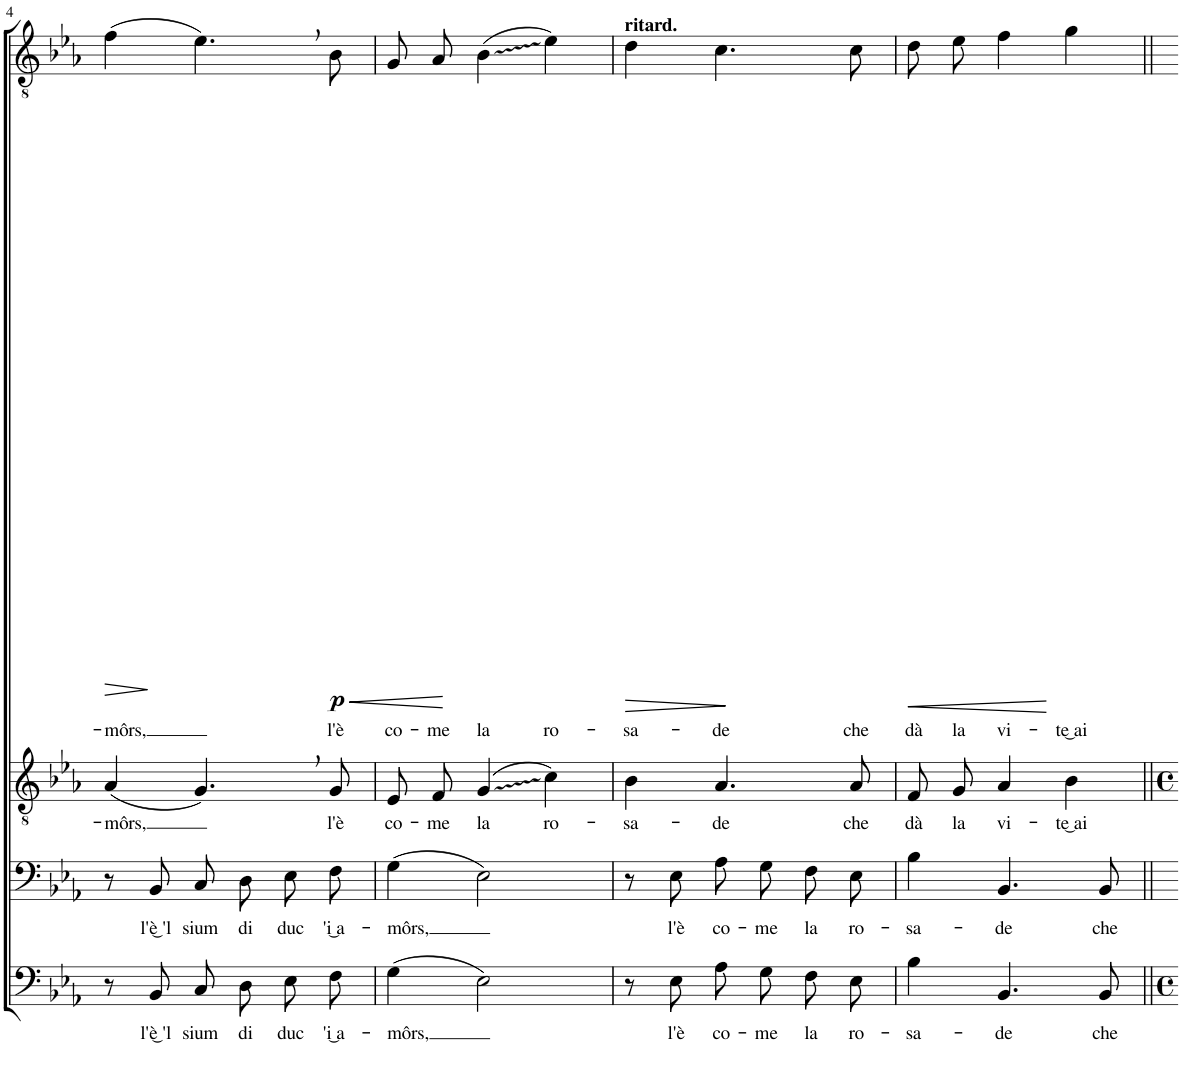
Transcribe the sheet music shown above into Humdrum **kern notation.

**kern	**text	**kern	**text	**kern	**text	**kern	**text	**dynam
*part4	*part4	*part3	*part3	*part2	*part2	*part1	*part1	*part1
*staff4	*staff4	*staff3	*staff3	*staff2	*staff2	*staff1	*staff1	*staff1
*I"Bass	*	*I"Baritone	*	*I"Tenor	*	*I"Tenor	*	*
!!LO:PB:g=z
*clefF4	*	*clefF4	*	*clefGv2	*	*clefGv2	*	*
*k[b-e-a-]	*	*k[b-e-a-]	*	*k[b-e-a-]	*	*k[b-e-a-]	*	*
*M3/4	*	*M3/4	*	*M3/4	*	*M3/4	*	*
=4	=4	=4	=4	=4	=4	=4	=4	=4
!	!	!	!	!	!LO:LY:b	!	!LO:LY:b	!LO:HP:b
8r	.	8r	.	(4A-/	-môrs,	(4f\	-môrs,	>
!	!LO:LY:b	!	!LO:LY:b	!	!	!	!	!
8BB-/	l'è͜ 'l	8BB-/	l'è͜ 'l	.	.	.	.	.
!	!LO:LY:b	!	!LO:LY:b	!	!	!	!	!
8C/L	sium	8C/L	sium	4.G,/)	.	4.e-,\)	.	]
!	!LO:LY:b	!	!LO:LY:b	!	!	!	!	!
8D/J	di	8D/J	di	.	.	.	.	.
!	!LO:LY:b	!	!LO:LY:b	!	!	!	!	!
8E-\L	duc	8E-\L	duc	.	.	.	.	.
!	!LO:LY:b	!	!LO:LY:b	!	!LO:LY:b	!	!LO:LY:b	!LO:HP:b
!	!	!	!	!	!	!	!	!LO:DY:n=1:b
8F\J	'i͜ a-	8F\J	'i͜ a-	8G/	l'è	8B-\	l'è	< p
=5	=5	=5	=5	=5	=5	=5	=5	=5
!	!LO:LY:b	!	!LO:LY:b	!	!LO:LY:b	!	!LO:LY:b	!
(4G\	-môrs,	(4G\	-môrs,	8E-/L	co-	8G/L	co-	.
!	!	!	!	!	!LO:LY:b	!	!LO:LY:b	!
.	.	.	.	8F/J	-me	8A-/J	-me	[
!	!	!	!	!	!LO:LY:b	!	!LO:LY:b	!
2E-\)	.	2E-\)	.	(4G/	la	(4B-\	la	.
!	!	!	!	!	!LO:LY:b	!	!LO:LY:b	!
.	.	.	.	4c\)	ro-	4e-\)	ro-	.
=6	=6	=6	=6	=6	=6	=6	=6	=6
!	!	!	!	!	!	!LO:TX:a:B:t=ritard.	!	!
!	!	!	!	!	!LO:LY:b	!	!LO:LY:b	!LO:HP:b
8r	.	8r	.	4B-\	-sa-	4d\	-sa-	>
!	!LO:LY:b	!	!LO:LY:b	!	!	!	!	!
8E-\	l'è	8E-\	l'è	.	.	.	.	.
!	!LO:LY:b	!	!LO:LY:b	!	!LO:LY:b	!	!LO:LY:b	!
8A-\L	co-	8A-\L	co-	4.A-/	-de	4.c\	-de	]
!	!LO:LY:b	!	!LO:LY:b	!	!	!	!	!
8G\J	-me	8G\J	-me	.	.	.	.	.
!	!LO:LY:b	!	!LO:LY:b	!	!	!	!	!
8F\L	la	8F\L	la	.	.	.	.	.
!	!LO:LY:b	!	!LO:LY:b	!	!LO:LY:b	!	!LO:LY:b	!
8E-\J	ro-	8E-\J	ro-	8A-/	che	8c\	che	.
=7	=7	=7	=7	=7	=7	=7	=7	=7
!	!LO:LY:b	!	!LO:LY:b	!	!LO:LY:b	!	!LO:LY:b	!LO:HP:b
4B-\	-sa-	4B-\	-sa-	8F/L	dà	8d\L	dà	<
!	!	!	!	!	!LO:LY:b	!	!LO:LY:b	!
.	.	.	.	8G/J	la	8e-\J	la	.
!	!LO:LY:b	!	!LO:LY:b	!	!LO:LY:b	!	!LO:LY:b	!
4.BB-/	-de	4.BB-/	-de	4A-/	vi-	4f\	vi-	.
!	!	!	!	!	!LO:LY:b	!	!LO:LY:b	!
.	.	.	.	4B-\	-te͜ ai	4g\	-te͜ ai	[
!	!LO:LY:b	!	!LO:LY:b	!	!	!	!	!
8BB-/	che	8BB-/	che	.	.	.	.	.
=||	=||	=||	=||	=||	=||	=||	=||	=||
*-	*-	*-	*-	*-	*-	*-	*-	*-
